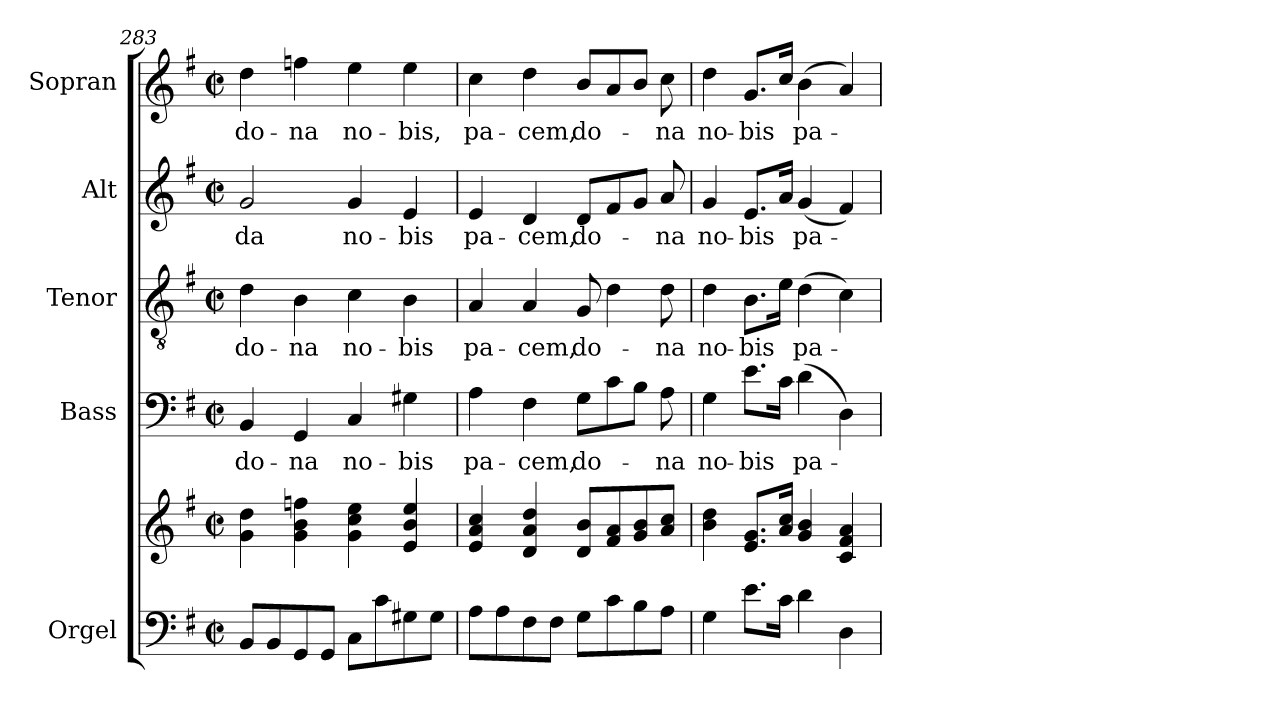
**kern	**kern	**kern	**text	**kern	**text	**kern	**text	**kern	**text
*part5	*part5	*part4	*part4	*part3	*part3	*part2	*part2	*part1	*part1
*staff6	*staff5	*staff4	*staff4	*staff3	*staff3	*staff2	*staff2	*staff1	*staff1
*I"Orgel	*	*I"Bass	*	*I"Tenor	*	*I"Alt	*	*I"Sopran	*
*I'Org.	*	*I'B	*	*I'T	*	*I'A	*	*I'S	*
*clefF4	*clefG2	*clefF4	*	*clefGv2	*	*clefG2	*	*clefG2	*
*k[f#]	*k[f#]	*k[f#]	*	*k[f#]	*	*k[f#]	*	*k[f#]	*
*G:	*G:	*G:	*	*G:	*	*G:	*	*G:	*
*M2/2	*M2/2	*M2/2	*	*M2/2	*	*M2/2	*	*M2/2	*
*met(c|)	*met(c|)	*met(c|)	*	*met(c|)	*	*met(c|)	*	*met(c|)	*
=283	=283	=283	=283	=283	=283	=283	=283	=283	=283
!	!	!	!LO:LY:b	!	!LO:LY:b	!	!LO:LY:b	!	!LO:LY:b
8BB/L	4g\ 4dd\	4BB/	do-	4d\	do-	2g/	da	4dd\	do-
8BB/	.	.	.	.	.	.	.	.	.
!	!	!	!LO:LY:b	!	!LO:LY:b	!	!	!	!LO:LY:b
8GG/	4g\ 4b\ 4ffn\	4GG/	-na	4B\	-na	.	.	4ffn\	-na
8GG/J	.	.	.	.	.	.	.	.	.
!	!	!	!LO:LY:b	!	!LO:LY:b	!	!LO:LY:b	!	!LO:LY:b
8C\L	4g\ 4cc\ 4ee\	4C/	no-	4c\	no-	4g/	no-	4ee\	no-
8c\	.	.	.	.	.	.	.	.	.
!	!	!	!LO:LY:b	!	!LO:LY:b	!	!LO:LY:b	!	!LO:LY:b
8G#X\	4e/ 4b/ 4ee/	4G#X\	-bis	4B\	-bis	4e/	-bis	4ee\	-bis,
8G#\J	.	.	.	.	.	.	.	.	.
=284	=284	=284	=284	=284	=284	=284	=284	=284	=284
!	!	!	!LO:LY:b	!	!LO:LY:b	!	!LO:LY:b	!	!LO:LY:b
8A\L	4e/ 4a/ 4cc/	4A\	pa-	4A/	pa-	4e/	pa-	4cc\	pa-
8A\	.	.	.	.	.	.	.	.	.
!	!	!	!LO:LY:b	!	!LO:LY:b	!	!LO:LY:b	!	!LO:LY:b
8F#\	4d/ 4a/ 4dd/	4F#\	-cem,	4A/	-cem,	4d/	-cem,	4dd\	-cem,
8F#\J	.	.	.	.	.	.	.	.	.
!	!	!	!LO:LY:b	!	!LO:LY:b	!	!LO:LY:b	!	!LO:LY:b
8G\L	8d/ 8b/L	8G\L	do-	8G/	do-	8d/L	do-	8b/L	do-
8c\	8f#/ 8a/	8c\	.	4d\	.	8f#/	.	8a/	.
8B\	8g/ 8b/	8B\J	.	.	.	8g/J	.	8b/J	.
!	!	!	!LO:LY:b	!	!LO:LY:b	!	!LO:LY:b	!	!LO:LY:b
8A\J	8a/ 8cc/J	8A\	-na	8d\	-na	8a/	-na	8cc\	-na
=285	=285	=285	=285	=285	=285	=285	=285	=285	=285
!	!	!	!LO:LY:b	!	!LO:LY:b	!	!LO:LY:b	!	!LO:LY:b
4G\	4b\ 4dd\	4G\	no-	4d\	no-	4g/	no-	4dd\	no-
!	!	!	!LO:LY:b	!	!LO:LY:b	!	!LO:LY:b	!	!LO:LY:b
8.e\L	8.e/ 8.g/L	8.e\L	-bis	8.B\L	-bis	8.e/L	-bis	8.g/L	-bis
16c\Jk	16a/ 16cc/Jk	16c\Jk	.	16e\Jk	.	16a/Jk	.	16cc/Jk	.
!	!	!	!LO:LY:b	!	!LO:LY:b	!	!LO:LY:b	!	!LO:LY:b
4d\	4g/ 4b/	(>4d\	pa-	(>4d\	pa-	(<4g/	pa-	(>4b\	pa-
4D\	4c/ 4f#/ 4a/	4D\)	.	4c\)	.	4f#/)	.	4a/)	.
=	=	=	=	=	=	=	=	=	=
*-	*-	*-	*-	*-	*-	*-	*-	*-	*-
